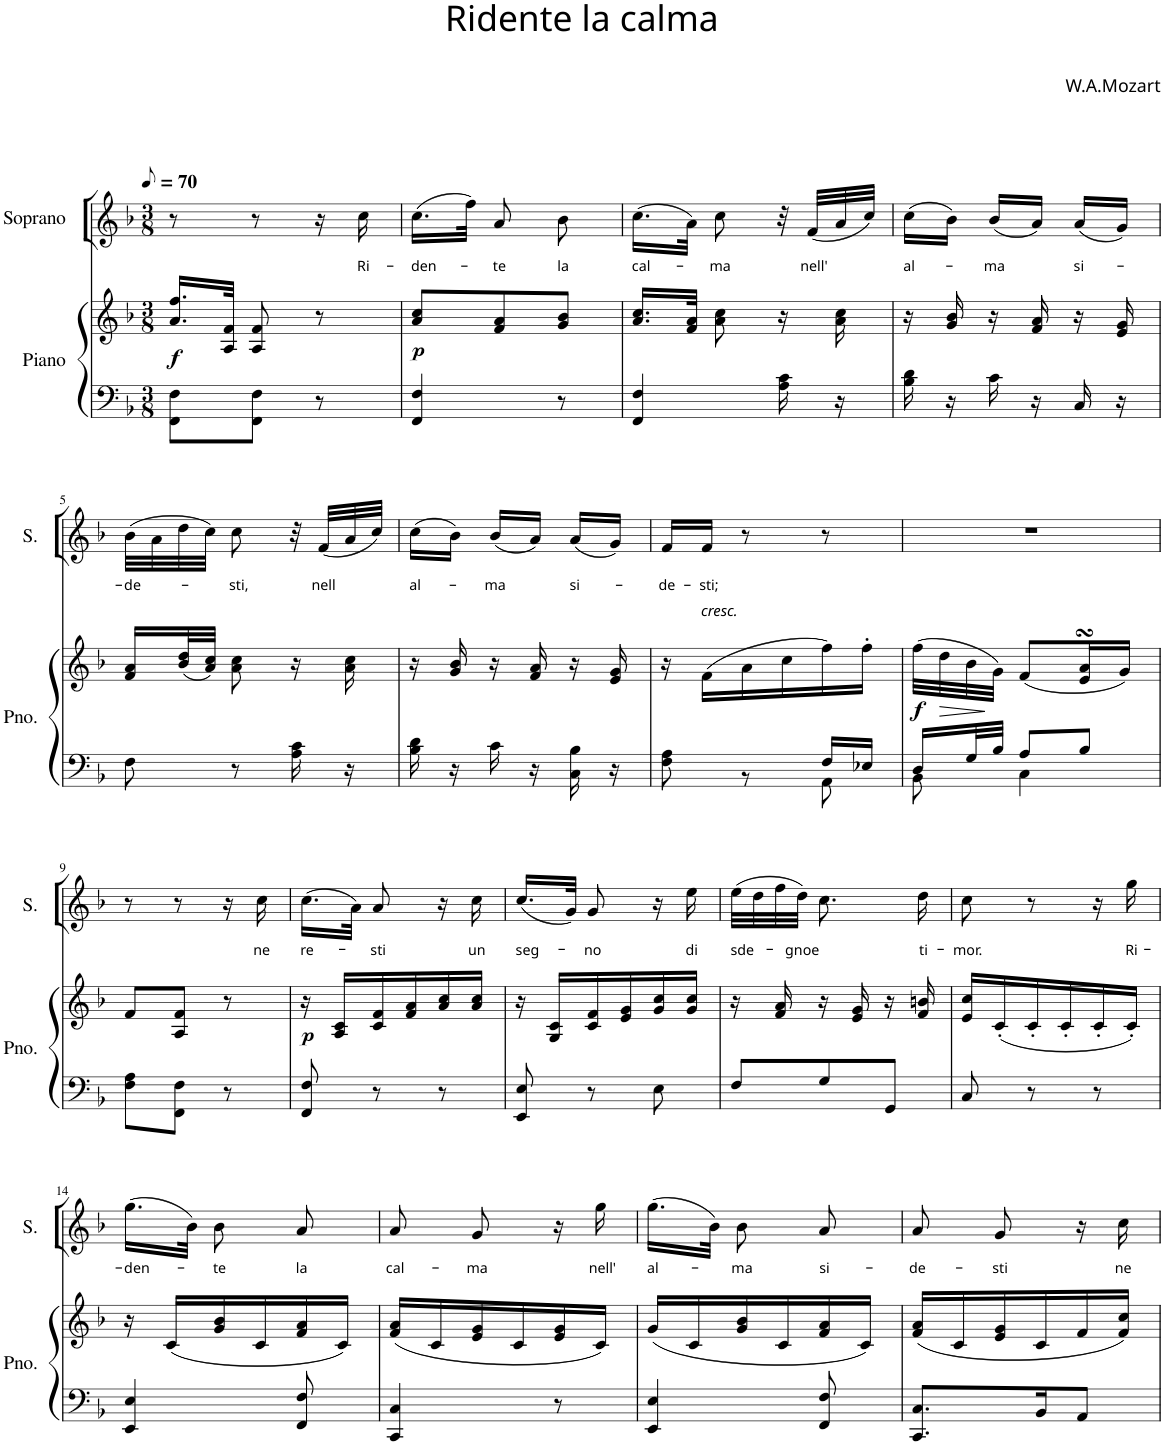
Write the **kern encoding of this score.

**kern	**kern	**dynam	**kern	**text
*part2	*part2	*part2	*part1	*part1
*staff3	*staff2	*staff2/3	*staff1	*staff1
*I"Piano	*	*	*I"Soprano	*
*I'Pno.	*	*	*I'S.	*
*clefF4	*clefG2	*	*clefG2	*
*k[b-]	*k[b-]	*	*k[b-]	*
*F:	*F:	*	*F:	*
*M3/8	*M3/8	*	*M3/8	*
*MM35	*MM35	*	*MM35	*
=1	=1	=1	=1	=1
!	!	!LO:DY:b	!	!
8FF\ 8F\L	16.a/ 16.ff/LL	f	8r	.
.	32A/ 32f/JJk	.	.	.
8FF\ 8F\J	8A/ 8f/	.	8r	.
8r	8r	.	16r	.
!	!	!	!	!LO:LY:b
.	.	.	16cc\	Ri-
=2	=2	=2	=2	=2
!	!	!LO:DY:b	!	!LO:LY:b
4FF/ 4F/	8a/ 8cc/L	p	(16.cc\LL	-den-
.	.	.	32ff\JJk)	.
!	!	!	!	!LO:LY:b
.	8f/ 8a/	.	8a/	-te
!	!	!	!	!LO:LY:b
8r	8g/ 8b-/J	.	8b-\	la
=3	=3	=3	=3	=3
!	!	!	!	!LO:LY:b
4FF/ 4F/	16.a/ 16.cc/LL	.	(16.cc\LL	cal-
.	32f/ 32a/JJk	.	32a\JJk)	.
!	!	!	!	!LO:LY:b
.	8a\ 8cc\	.	8cc\	-ma
16A\ 16c\	16r	.	32r	.
!	!	!	!	!LO:LY:b
.	.	.	(32f/LLL	nell'
16r	16a\ 16cc\	.	32a/	.
.	.	.	32cc/JJJ)	.
=4	=4	=4	=4	=4
!	!	!	!	!LO:LY:b
16B-\ 16d\	16r	.	(16cc\LL	al-
16r	16g/ 16b-/	.	16b-\JJ)	.
!	!	!	!	!LO:LY:b
16c\	16r	.	(16b-/LL	-ma
16r	16f/ 16a/	.	16a/JJ)	.
!	!	!	!	!LO:LY:b
16C/	16r	.	(16a/LL	si-
16r	16e/ 16g/	.	16g/JJ)	.
!!LO:LB:g=z
=5	=5	=5	=5	=5
!	!	!	!	!LO:LY:b
8F\	16f/ 16a/LL	.	(32b-\LLL	-de-
.	.	.	32a\	.
.	(32b-/ 32dd/L	.	32dd\	.
.	32a/ 32cc/JJJ)	.	32cc\JJJ)	.
!	!	!	!	!LO:LY:b
8r	8a\ 8cc\	.	8cc\	-sti,
16A\ 16c\	16r	.	32r	.
!	!	!	!	!LO:LY:b
.	.	.	(32f/LLL	nell
16r	16a\ 16cc\	.	32a/	.
.	.	.	32cc/JJJ)	.
=6	=6	=6	=6	=6
!	!	!	!	!LO:LY:b
16B-\ 16d\	16r	.	(16cc\LL	al-
16r	16g/ 16b-/	.	16b-\JJ)	.
!	!	!	!	!LO:LY:b
16c\	16r	.	(16b-/LL	-ma
16r	16f/ 16a/	.	16a/JJ)	.
!	!	!	!	!LO:LY:b
16C\ 16B-\	16r	.	(16a/LL	si-
16r	16e/ 16g/	.	16g/JJ)	.
=7	=7	=7	=7	=7
*^	*	*	*	*
!	!	!	!	!	!LO:LY:b
8ryy	8F\ 8A\	16r	.	16f/LL	de-
!	!	!LO:TX:a:i:t=cresc.	!	!	!
!	!	!	!	!	!LO:LY:b
.	.	(16f\LL	.	16f/JJ	-sti;
8ryy	8r	16a\	.	8r	.
.	.	16cc\	.	.	.
16F/LL	8AA\	16ff\)	.	8r	.
16E-X/JJ	.	16ff'\JJ	.	.	.
=8	=8	=8	=8	=8	=8
!	!	!	!LO:DY:b	!	!
16D/LL	8BB-\	(32ff\LLL	f	4.r	.
!	!	!	!LO:HP:b	!	!
.	.	32dd\	>	.	.
32G/L	.	32b-\	.	.	.
32B-/JJJ	.	32g\JJJ)	]	.	.
8A/L	4C\	(8f/L	.	.	.
8B-/J	.	16e/sSSS 16a/sSSSL	.	.	.
.	.	16g/JJ)	.	.	.
*v	*v	*	*	*	*
!!LO:LB:g=z
=9	=9	=9	=9	=9
8F\ 8A\L	8f/L	.	8r	.
8FF\ 8F\J	8A/ 8f/J	.	8r	.
8r	8r	.	16r	.
!	!	!	!	!LO:LY:b
.	.	.	16cc\	ne
=10	=10	=10	=10	=10
!	!	!LO:DY:b	!	!LO:LY:b
8FF/ 8F/	16r	p	(16.cc\LL	re-
.	16A/ 16c/LL	.	.	.
.	.	.	32a\JJk)	.
!	!	!	!	!LO:LY:b
8r	16c/ 16f/	.	8a/	-sti
.	16f/ 16a/	.	.	.
8r	16a/ 16cc/	.	16r	.
!	!	!	!	!LO:LY:b
.	16a/ 16cc/JJ	.	16cc\	un
=11	=11	=11	=11	=11
!	!	!	!	!LO:LY:b
8EE/ 8E/	16r	.	(16.cc/LL	seg-
.	16G/ 16c/LL	.	.	.
.	.	.	32g/JJk)	.
!	!	!	!	!LO:LY:b
8r	16c/ 16f/	.	8g/	-no
.	16e/ 16g/	.	.	.
8E\	16g/ 16cc/	.	16r	.
!	!	!	!	!LO:LY:b
.	16g/ 16cc/JJ	.	16ee\	di
=12	=12	=12	=12	=12
!	!	!	!	!LO:LY:b
8F/L	16r	.	(32ee\LLL	sde-
.	.	.	32dd\	.
.	16f/ 16a/	.	32ff\	.
!	!	!	!	!LO:LY:b
.	.	.	32dd\JJJ)	-gnoe
8G/	16r	.	8.cc\	.
.	16e/ 16g/	.	.	.
8GG/J	16r	.	.	.
!	!	!	!	!LO:LY:b
.	16f/ 16bn/	.	16dd\	ti-
=13	=13	=13	=13	=13
!	!	!	!	!LO:LY:b
8C/	16e/ 16cc/LL	.	8cc\	-mor.
.	(16c'/	.	.	.
8r	16c'/	.	8r	.
.	16c'/	.	.	.
8r	16c'/	.	16r	.
!	!	!	!	!LO:LY:b
.	16c'/JJ)	.	16gg\	Ri-
!!LO:LB:g=z
=14	=14	=14	=14	=14
!	!	!	!	!LO:LY:b
4EE/ 4E/	16r	.	(16.gg\LL	-den-
.	(16c/LL	.	.	.
.	.	.	32b-\JJk)	.
!	!	!	!	!LO:LY:b
.	16g/ 16b-/	.	8b-\	-te
.	16c/	.	.	.
!	!	!	!	!LO:LY:b
8FF/ 8F/	16f/ 16a/	.	8a/	la
.	16c/JJ)	.	.	.
=15	=15	=15	=15	=15
!	!	!	!	!LO:LY:b
4CC/ 4C/	(16f/ 16a/LL	.	8a/	cal-
.	16c/	.	.	.
!	!	!	!	!LO:LY:b
.	16e/ 16g/	.	8g/	-ma
.	16c/	.	.	.
8r	16e/ 16g/	.	16r	.
!	!	!	!	!LO:LY:b
.	16c/JJ)	.	16gg\	nell'
=16	=16	=16	=16	=16
!	!	!	!	!LO:LY:b
4EE/ 4E/	(16g/LL	.	(16.gg\LL	al-
.	16c/	.	.	.
.	.	.	32b-\JJk)	.
!	!	!	!	!LO:LY:b
.	16g/ 16b-/	.	8b-\	-ma
.	16c/	.	.	.
!	!	!	!	!LO:LY:b
8FF/ 8F/	16f/ 16a/	.	8a/	si-
.	16c/JJ)	.	.	.
=17	=17	=17	=17	=17
!	!	!	!	!LO:LY:b
8.CC/ 8.C/L	(16f/ 16a/LL	.	8a/	-de-
.	16c/	.	.	.
!	!	!	!	!LO:LY:b
.	16e/ 16g/	.	8g/	-sti
16BB-/K	16c/	.	.	.
8AA/J	16f/	.	16r	.
!	!	!	!	!LO:LY:b
.	16f/ 16cc/JJ)	.	16cc\	ne
=	=	=	=	=
*-	*-	*-	*-	*-
